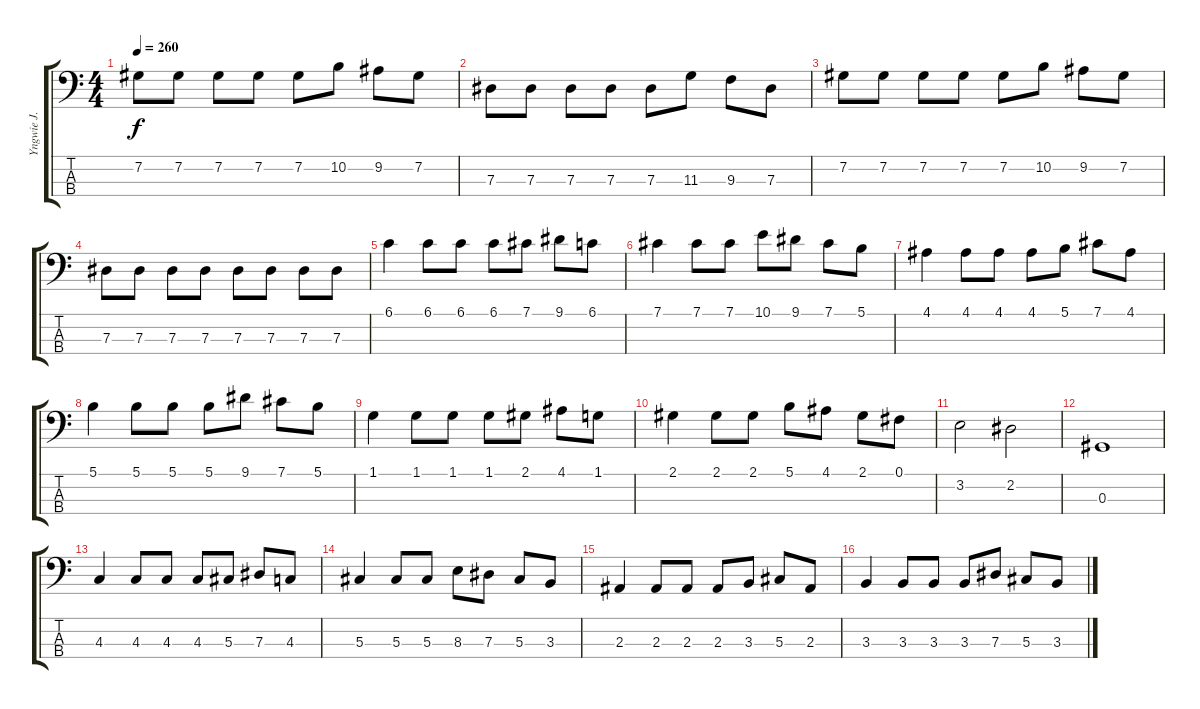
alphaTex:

\track ("Yngwie J. Malmsteen" "Yngwie J. ") {instrument electricbasspick}
\staff {score tabs}
\tuning (Gb2 Db2 Ab1 Eb1) {hide}
\ts (4 4)
\tempo 260
\clef f4
\ks c
7.2.8{dy f} 7.2.8 7.2.8 7.2.8 7.2.8 10.2.8 9.2.8 7.2.8 |
7.3.8 7.3.8 7.3.8 7.3.8 7.3.8 11.3.8 9.3.8 7.3.8 |
7.2.8 7.2.8 7.2.8 7.2.8 7.2.8 10.2.8 9.2.8 7.2.8 |
7.3.8 7.3.8 7.3.8 7.3.8 7.3.8 7.3.8 7.3.8 7.3.8 |
6.1.4 6.1.8 6.1.8 6.1.8 7.1.8 9.1.8 6.1.8 |
7.1.4 7.1.8 7.1.8 10.1.8 9.1.8 7.1.8 5.1.8 |
4.1.4 4.1.8 4.1.8 4.1.8 5.1.8 7.1.8 4.1.8 |
5.1.4 5.1.8 5.1.8 5.1.8 9.1.8 7.1.8 5.1.8 |
1.1.4 1.1.8 1.1.8 1.1.8 2.1.8 4.1.8 1.1.8 |
2.1.4 2.1.8 2.1.8 5.1.8 4.1.8 2.1.8 0.1.8 |
3.2.2 2.2.2 |
0.3.1 |
4.3.4 4.3.8 4.3.8 4.3.8 5.3.8 7.3.8 4.3.8 |
5.3.4 5.3.8 5.3.8 8.3.8 7.3.8 5.3.8 3.3.8 |
2.3.4 2.3.8 2.3.8 2.3.8 3.3.8 5.3.8 2.3.8 |
3.3.4 3.3.8 3.3.8 3.3.8 7.3.8 5.3.8 3.3.8
